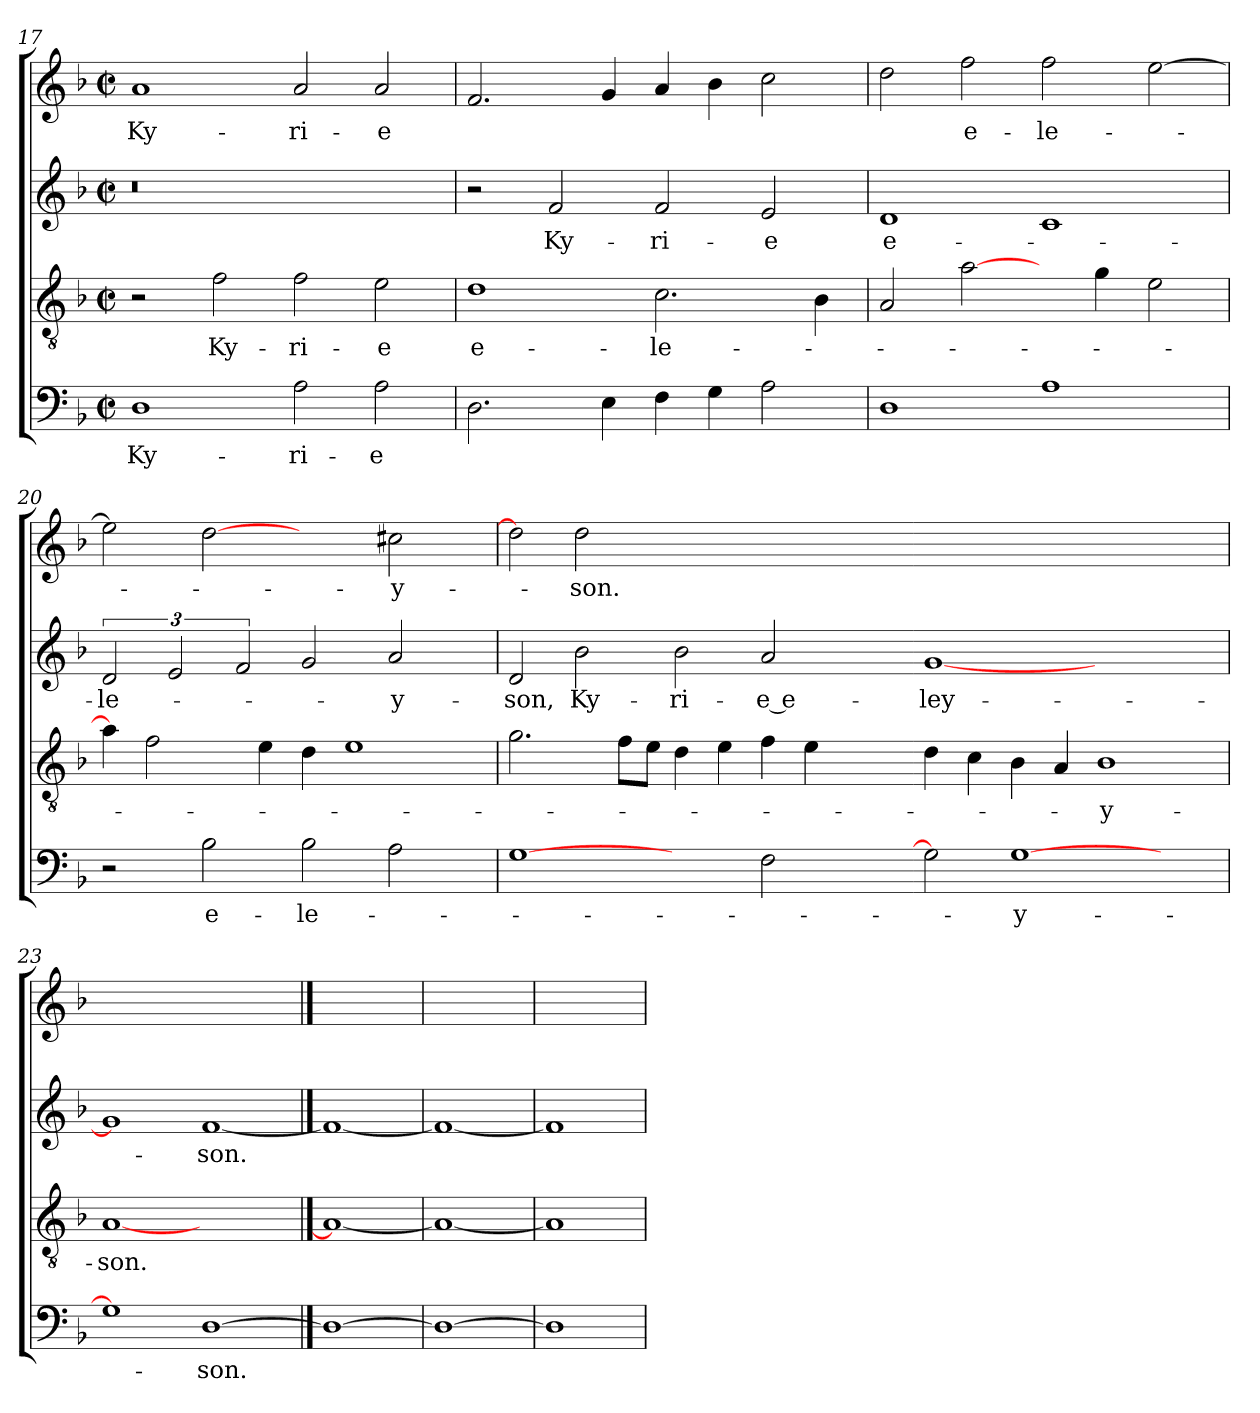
**kern	**text	**kern	**text	**kern	**text	**kern	**text
*part4	*part4	*part3	*part3	*part2	*part2	*part1	*part1
*staff4	*staff4	*staff3	*staff3	*staff2	*staff2	*staff1	*staff1
*clefF4	*	*clefGv2	*	*clefG2	*	*clefG2	*
*k[b-]	*	*k[b-]	*	*k[b-]	*	*k[b-]	*
*F:	*	*F:	*	*F:	*	*F:	*
*M2/2	*	*M2/2	*	*M2/2	*	*M2/2	*
*met(c|)	*	*met(c|)	*	*met(c|)	*	*met(c|)	*
=17	=17	=17	=17	=17	=17	=17	=17
!	!	!	!	!LO:N:vis=0	!	!	!
1D\	Ky-	2r	.	1r	.	1a/	Ky-
.	.	2f\	Ky-	.	.	.	.
2A\	-ri-	2f\	-ri-	1ryy	.	2a/	-ri-
2A\	-e	2e\	-e	.	.	2a/	-e
=18	=18	=18	=18	=18	=18	=18	=18
2.D\	.	1d\	e-	2r	.	2.f/	.
.	.	.	.	2f/	Ky-	.	.
4E\	.	.	.	.	.	4g/	.
4F\	.	2.c\	-le-	2f/	-ri-	4a/	.
4G\	.	.	.	.	.	4b-\	.
2A\	.	.	.	2e/	-e	2cc\	.
.	.	4B-\	.	.	.	.	.
=19	=19	=19	=19	=19	=19	=19	=19
1D\	.	2A/	.	1d/	e-	2dd\	.
.	.	[2a\	.	.	.	2ff\	e-
1A\	.	4ryy	.	1c/	.	2ff\	-le-
.	.	4g\	.	.	.	.	.
.	.	2e\	.	.	.	[2ee\	.
=20	=20	=20	=20	=20	=20	=20	=20
2r	.	4a\]	.	3d/	-le-	2ee\]	.
.	.	2f\	.	.	.	.	.
.	.	.	.	3e/	.	.	.
2B-\	e-	.	.	.	.	[2dd\	.
.	.	.	.	3f/	.	.	.
.	.	4e\	.	.	.	.	.
2B-\	-le-	4d\	.	2g/	.	2ryy	.
.	.	1e\	.	.	.	.	.
2A\	.	.	.	2a/	-y-	2cc#\	-y-
4ryy	.	.	.	4ryy	.	4ryy	.
=21	=21	=21	=21	=21	=21	=21	=21
[1G\	.	2.g\	.	2d/	-son,	2dd\]	.
.	.	.	.	2b-\	Ky-	2dd\	-son.
.	.	8f\L	.	.	.	.	.
.	.	8e\J	.	.	.	.	.
2ryy	.	4d\	.	2b-\	-ri-	2ryy	.
.	.	4e\	.	.	.	.	.
2F\	.	4f\	.	2a/	-e e-	1ryy	.
.	.	4e\	.	.	.	.	.
2ryy	.	2ryy	.	2ryy	.	.	.
=22-	=22-	=22-	=22-	=22-	=22-	=22-	=22-
2G\]	.	4d\	.	[1g/	-ley-	1ryy	.
.	.	4c\	.	.	.	.	.
[1G\	-y-	4B-\	.	.	.	.	.
.	.	4A/	.	.	.	.	.
.	.	1B-\	-y-	1ryy	.	1ryy	.
2ryy	.	.	.	.	.	.	.
=23	=23	=23	=23	=23	=23	=23	=23
1G\]	.	[1A/	-son.	1g/]	.	1ryy	.
[1D\	-son.	1ryy	.	[1f/	-son.	1ryy	.
==24	==24	==24	==24	==24	==24	==24	==24
1D\_	.	1A/_	.	1f/_	.	1ryy	.
=25	=25	=25	=25	=25	=25	=25	=25
1D\_	.	1A/_	.	1f/_	.	1ryy	.
=26	=26	=26	=26	=26	=26	=26	=26
1D\]	.	1A/]	.	1f/]	.	1ryy	.
=	=	=	=	=	=	=	=
*-	*-	*-	*-	*-	*-	*-	*-
